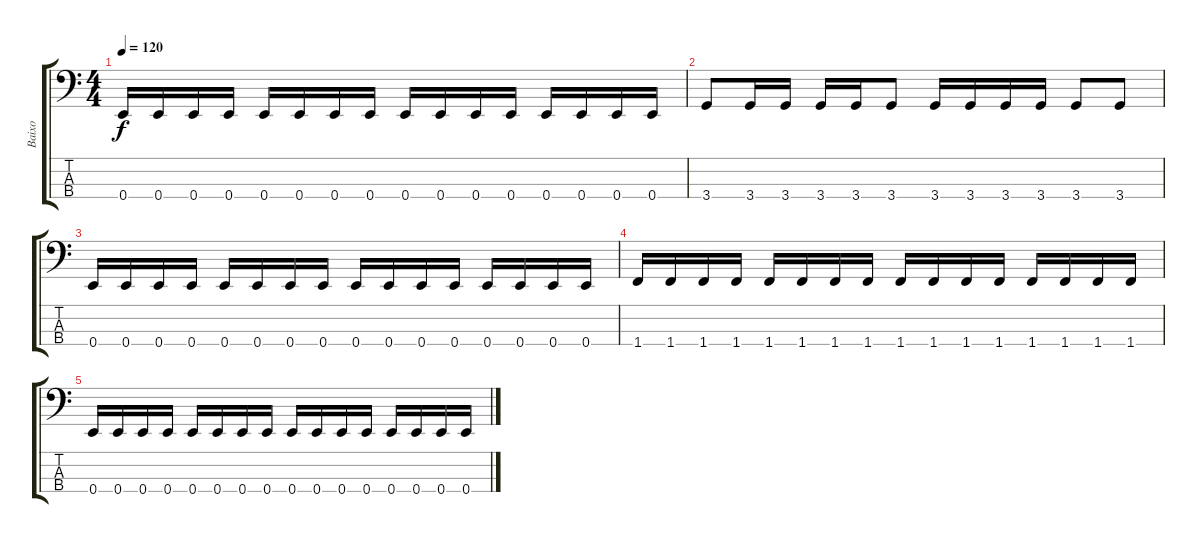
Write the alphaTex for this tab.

\track ("Baixo" "Baixo") {instrument electricbassfinger}
\staff {score tabs}
\tuning (G2 D2 A1 E1) {hide}
\ts (4 4)
\tempo 120
\clef f4
\ks c
0.4.16{dy f volume 8} 0.4.16 0.4.16 0.4.16 0.4.16 0.4.16 0.4.16 0.4.16 0.4.16 0.4.16 0.4.16 0.4.16 0.4.16 0.4.16 0.4.16 0.4.16 |
3.4.8{volume 5} 3.4.16 3.4.16 3.4.16 3.4.16 3.4.8 3.4.16 3.4.16 3.4.16 3.4.16 3.4.8 3.4.8 |
0.4.16{volume 0} 0.4.16 0.4.16 0.4.16 0.4.16 0.4.16 0.4.16 0.4.16 0.4.16 0.4.16 0.4.16 0.4.16 0.4.16 0.4.16 0.4.16 0.4.16 |
1.4.16 1.4.16 1.4.16 1.4.16 1.4.16 1.4.16 1.4.16 1.4.16 1.4.16 1.4.16 1.4.16 1.4.16 1.4.16 1.4.16 1.4.16 1.4.16 |
0.4.16 0.4.16 0.4.16 0.4.16 0.4.16 0.4.16 0.4.16 0.4.16 0.4.16 0.4.16 0.4.16 0.4.16 0.4.16 0.4.16 0.4.16 0.4.16
